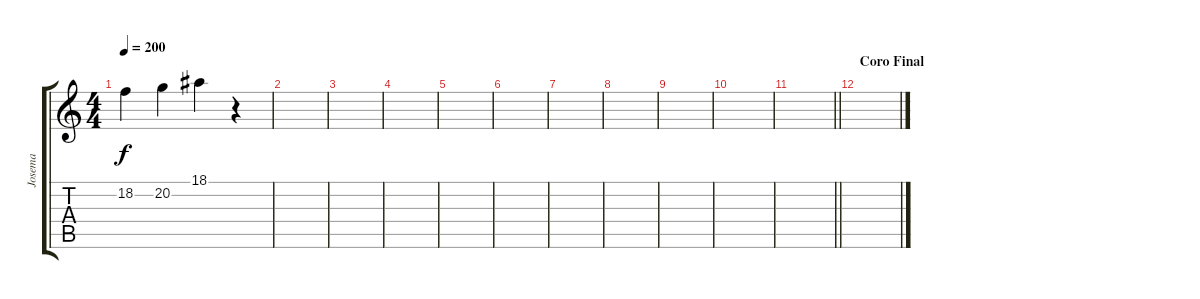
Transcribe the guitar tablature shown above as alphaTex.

\track ("Josema" "Josema") {instrument flute}
\staff {score tabs}
\tuning (E4 B3 G3 D3 A2 E2) {hide}
\ts (4 4)
\tempo 200
\clef g2
\ks c
18.2.4{dy f} 20.2.4 18.1.4 r.4 |
|
|
|
|
|
|
|
|
|
\barLineRight lightlight
|
\section ("" "Coro Final")
